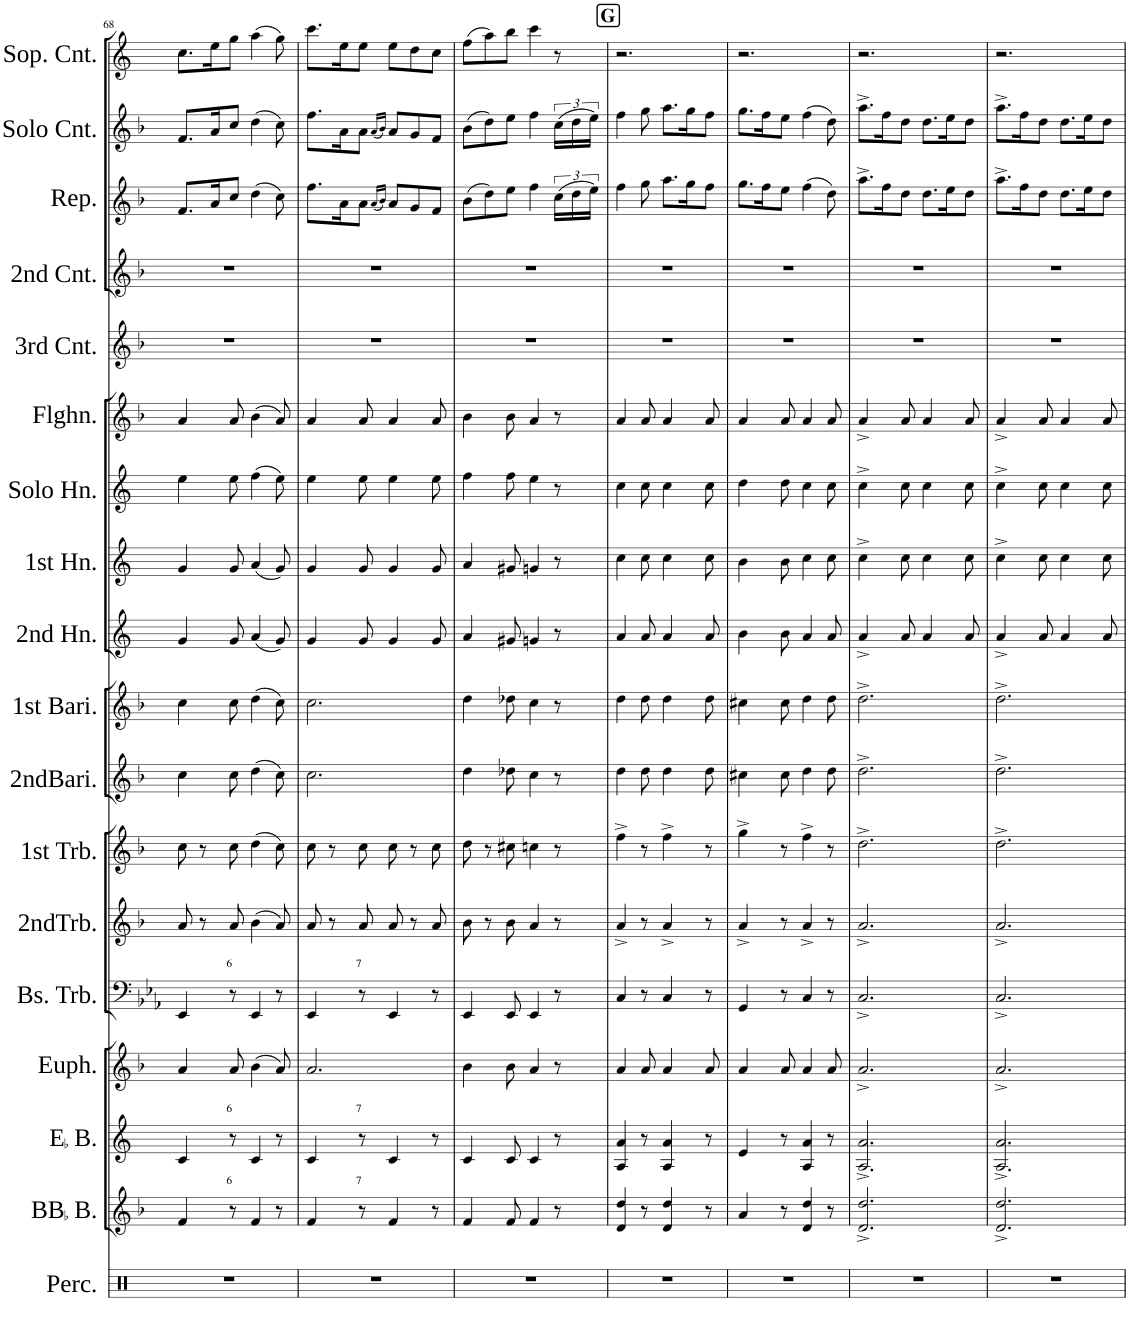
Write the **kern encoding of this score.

**kern	**kern	**kern	**kern	**kern	**kern	**kern	**kern	**kern	**kern	**kern	**kern	**kern	**kern	**kern	**kern	**kern	**kern
*part18	*part17	*part16	*part15	*part14	*part13	*part12	*part11	*part10	*part9	*part8	*part7	*part6	*part5	*part4	*part3	*part2	*part1
*staff18	*staff17	*staff16	*staff15	*staff14	*staff13	*staff12	*staff11	*staff10	*staff9	*staff8	*staff7	*staff6	*staff5	*staff4	*staff3	*staff2	*staff1
*I"Percussion	*I"BBaccidentalFlat Bass	*I"EaccidentalFlat Bass	*I"Euphonium	*I"Bass Trombone	*I"2nd Trombone	*I"1st Trombone	*I"2nd Baritone	*I"1st Baritone	*I"2nd Horn	*I"1st Horn	*I"Solo Horn	*I"Flugel Horn	*I"3rd Cornet	*I"2nd Cornet	*I"Repiano	*I"Solo Cornet	*I"Soprano Cornet
*I'Perc.	*I'BBaccidentalFlat B.	*I'EaccidentalFlat B.	*I'Euph.	*I'Bs. Trb.	*I'2ndTrb.	*I'1st Trb.	*I'2ndBari.	*I'1st Bari.	*I'2nd Hn.	*I'1st Hn.	*I'Solo Hn.	*I'Flghn.	*I'3rd Cnt.	*I'2nd Cnt.	*I'Rep.	*I'Solo Cnt.	*I'Sop. Cnt.
!!LO:PB:g=z
*clefX	*clefG2	*clefG2	*clefG2	*clefF4	*clefG2	*clefG2	*clefG2	*clefG2	*clefG2	*clefG2	*clefG2	*clefG2	*clefG2	*clefG2	*clefG2	*clefG2	*clefG2
*	*Trd15c26	*Trd12c21	*Trd8c14	*	*Trd8c14	*Trd8c14	*Trd8c14	*Trd8c14	*Trd5c9	*Trd5c9	*Trd5c9	*Trd1c2	*Trd1c2	*Trd1c2	*Trd1c2	*Trd1c2	*Trd-2c-3
*k[]	*k[b-]	*k[]	*k[b-]	*k[b-e-a-]	*k[b-]	*k[b-]	*k[b-]	*k[b-]	*k[]	*k[]	*k[]	*k[b-]	*k[b-]	*k[b-]	*k[b-]	*k[b-]	*k[]
*M6/8	*M6/8	*M6/8	*M6/8	*M6/8	*M6/8	*M6/8	*M6/8	*M6/8	*M6/8	*M6/8	*M6/8	*M6/8	*M6/8	*M6/8	*M6/8	*M6/8	*M6/8
=68	=68	=68	=68	=68	=68	=68	=68	=68	=68	=68	=68	=68	=68	=68	=68	=68	=68
2.r	4f/	4c/	4a/	4EE-/	8a/	8cc\	4cc\	4cc\	4g/	4g/	4ee\	4a/	2.r	2.r	8.f/L	8.f/L	8.cc\L
.	.	.	.	.	8r	8r	.	.	.	.	.	.	.	.	.	.	.
.	.	.	.	.	.	.	.	.	.	.	.	.	.	.	16a/K	16a/K	16ee\K
!	!	!	!	!LO:TX:a:t=6	!	!	!	!	!	!	!	!	!	!	!	!	!
!	!	!LO:TX:a:t=6	!	!	!	!	!	!	!	!	!	!	!	!	!	!	!
!	!LO:TX:a:t=6	!	!	!	!	!	!	!	!	!	!	!	!	!	!	!	!
.	8r	8r	8a/	8r	8a/	8cc\	8cc\	8cc\	8g/	8g/	8ee\	8a/	.	.	8cc/J	8cc/J	8gg\J
.	4f/	4c/	(4b-\	4EE-/	(4b-\	(4dd\	(4dd\	(4dd\	(4a/	(4a/	(4ff\	(4b-\	.	.	(4dd\	(4dd\	(4aa\
.	8r	8r	8a/)	8r	8a/)	8cc\)	8cc\)	8cc\)	8g/)	8g/)	8ee\)	8a/)	.	.	8cc\)	8cc\)	8gg\)
=69	=69	=69	=69	=69	=69	=69	=69	=69	=69	=69	=69	=69	=69	=69	=69	=69	=69
2.r	4f/	4c/	2.a/	4EE-/	8a/	8cc\	2.cc\	2.cc\	4g/	4g/	4ee\	4a/	2.r	2.r	8.ff\L	8.ff\L	8.ccc\L
.	.	.	.	.	8r	8r	.	.	.	.	.	.	.	.	.	.	.
.	.	.	.	.	.	.	.	.	.	.	.	.	.	.	16a\K	16a\K	16ee\K
!	!	!	!	!LO:TX:a:t=7	!	!	!	!	!	!	!	!	!	!	!	!	!
!	!	!LO:TX:a:t=7	!	!	!	!	!	!	!	!	!	!	!	!	!	!	!
!	!LO:TX:a:t=7	!	!	!	!	!	!	!	!	!	!	!	!	!	!	!	!
.	8r	8r	.	8r	8a/	8cc\	.	.	8g/	8g/	8ee\	8a/	.	.	8a\J	8a\J	8ee\J
.	.	.	.	.	.	.	.	.	.	.	.	.	.	.	(16qa/LL	(16qa/LL	.
.	.	.	.	.	.	.	.	.	.	.	.	.	.	.	16qb-/JJ)	16qb-/JJ)	.
.	4f/	4c/	.	4EE-/	8a/	8cc\	.	.	4g/	4g/	4ee\	4a/	.	.	8a/L	8a/L	8ee\L
.	.	.	.	.	8r	8r	.	.	.	.	.	.	.	.	8g/	8g/	8dd\
.	8r	8r	.	8r	8a/	8cc\	.	.	8g/	8g/	8ee\	8a/	.	.	8f/J	8f/J	8cc\J
=70	=70	=70	=70	=70	=70	=70	=70	=70	=70	=70	=70	=70	=70	=70	=70	=70	=70
2.r	4f/	4c/	4b-\	4EE-/	8b-\	8dd\	4dd\	4dd\	4a/	4a/	4ff\	4b-\	2.r	2.r	(8b-\L	(8b-\L	(8ff\L
.	.	.	.	.	8r	8r	.	.	.	.	.	.	.	.	8dd\)	8dd\)	8aa\)
.	8f/	8c/	8b-\	8EE-/	8b-\	8cc#X\	8dd-X\	8dd-X\	8g#X/	8g#X/	8ff\	8b-\	.	.	8ee\J	8ee\J	8bb\J
.	4f/	4c/	4a/	4EE-/	4a/	4ccn\	4cc\	4cc\	4gn/	4gn/	4ee\	4a/	.	.	4ff\	4ff\	4ccc\
.	8r	8r	8r	8r	8r	8r	8r	8r	8r	8r	8r	8r	.	.	(24cc\LL	(24cc\LL	8r
.	.	.	.	.	.	.	.	.	.	.	.	.	.	.	24dd\	24dd\	.
.	.	.	.	.	.	.	.	.	.	.	.	.	.	.	24ee\JJ)	24ee\JJ)	.
!!LO:REH:place=s1:a:B:cj:fs=14:t=G
=71	=71	=71	=71	=71	=71	=71	=71	=71	=71	=71	=71	=71	=71	=71	=71	=71	=71
*	*^	*^	*	*^	*	*	*	*	*	*	*	*	*	*	*	*	*
2.r	4dd/	4d/	4a/	4A/	4a/	4C/	8ryy	4a^/	4ff^\	4dd\	4dd\	4a/	4cc\	4cc\	4a/	2.r	2.r	4ff\	4ff\	2.r
*	*	*	*	*	*	*v	*v	*	*	*	*	*	*	*	*	*	*	*	*	*
.	8r	8ryy	8r	8ryy	8a/	8r	8r	8r	8dd\	8dd\	8a/	8cc\	8cc\	8a/	.	.	8gg\	8gg\	.
.	4dd/	4d/	4a/	4A/	4a/	4C/	4a^/	4ff^\	4dd\	4dd\	4a/	4cc\	4cc\	4a/	.	.	8.aa\L	8.aa\L	.
.	.	.	.	.	.	.	.	.	.	.	.	.	.	.	.	.	16gg\K	16gg\K	.
*	*	*	*	*	*	*^	*	*	*	*	*	*	*	*	*	*	*	*	*
.	8r	8ryy	8r	8ryy	8a/	8r	8ryy	8r	8r	8dd\	8dd\	8a/	8cc\	8cc\	8a/	.	.	8ff\J	8ff\J	.
=72	=72	=72	=72	=72	=72	=72	=72	=72	=72	=72	=72	=72	=72	=72	=72	=72	=72	=72	=72	=72
2.r	4a/	4ryy	4e/	4ryy	4a/	4GG/	8ryy	4a^/	4gg^\	4cc#X\	4cc#X\	4b\	4b\	4dd\	4a/	2.r	2.r	8.gg\L	8.gg\L	2.r
*	*	*	*	*	*	*v	*v	*	*	*	*	*	*	*	*	*	*	*	*	*
.	.	.	.	.	.	.	.	.	.	.	.	.	.	.	.	.	16ff\K	16ff\K	.
.	8r	8ryy	8r	8ryy	8a/	8r	8r	8r	8cc#\	8cc#\	8b\	8b\	8dd\	8a/	.	.	8ee\J	8ee\J	.
.	4dd/	4d/	4a/	4A/	4a/	4C/	4a^/	4ff^\	4dd\	4dd\	4a/	4cc\	4cc\	4a/	.	.	(4ff\	(4ff\	.
*	*	*	*	*	*	*^	*	*	*	*	*	*	*	*	*	*	*	*	*
.	8r	8ryy	8r	8ryy	8a/	8r	8ryy	8r	8r	8dd\	8dd\	8a/	8cc\	8cc\	8a/	.	.	8dd\)	8dd\)	.
*	*	*	*	*	*	*v	*v	*	*	*	*	*	*	*	*	*	*	*	*	*
=73	=73	=73	=73	=73	=73	=73	=73	=73	=73	=73	=73	=73	=73	=73	=73	=73	=73	=73	=73
2.r	2.dd/	2.d^</	2.a/	2.A^</	2.a^/	2.C^/	2.a^/	2.dd^\	2.dd^\	2.dd^\	4a^/	4cc^\	4cc^\	4a^/	2.r	2.r	8.aa^\L	8.aa^\L	2.r
.	.	.	.	.	.	.	.	.	.	.	.	.	.	.	.	.	16ff\K	16ff\K	.
.	.	.	.	.	.	.	.	.	.	.	8a/	8cc\	8cc\	8a/	.	.	8dd\J	8dd\J	.
.	.	.	.	.	.	.	.	.	.	.	4a/	4cc\	4cc\	4a/	.	.	8.dd\L	8.dd\L	.
.	.	.	.	.	.	.	.	.	.	.	.	.	.	.	.	.	16ee\K	16ee\K	.
.	.	.	.	.	.	.	.	.	.	.	8a/	8cc\	8cc\	8a/	.	.	8dd\J	8dd\J	.
=74	=74	=74	=74	=74	=74	=74	=74	=74	=74	=74	=74	=74	=74	=74	=74	=74	=74	=74	=74
2.r	2.dd/	2.d^</	2.a/	2.A^</	2.a^/	2.C^/	2.a^/	2.dd^\	2.dd^\	2.dd^\	4a^/	4cc^\	4cc^\	4a^/	2.r	2.r	8.aa^\L	8.aa^\L	2.r
.	.	.	.	.	.	.	.	.	.	.	.	.	.	.	.	.	16ff\K	16ff\K	.
.	.	.	.	.	.	.	.	.	.	.	8a/	8cc\	8cc\	8a/	.	.	8dd\J	8dd\J	.
.	.	.	.	.	.	.	.	.	.	.	4a/	4cc\	4cc\	4a/	.	.	8.dd\L	8.dd\L	.
.	.	.	.	.	.	.	.	.	.	.	.	.	.	.	.	.	16ee\K	16ee\K	.
.	.	.	.	.	.	.	.	.	.	.	8a/	8cc\	8cc\	8a/	.	.	8dd\J	8dd\J	.
*	*v	*v	*	*	*	*	*	*	*	*	*	*	*	*	*	*	*	*	*
*	*	*v	*v	*	*	*	*	*	*	*	*	*	*	*	*	*	*	*
=	=	=	=	=	=	=	=	=	=	=	=	=	=	=	=	=	=
*-	*-	*-	*-	*-	*-	*-	*-	*-	*-	*-	*-	*-	*-	*-	*-	*-	*-
